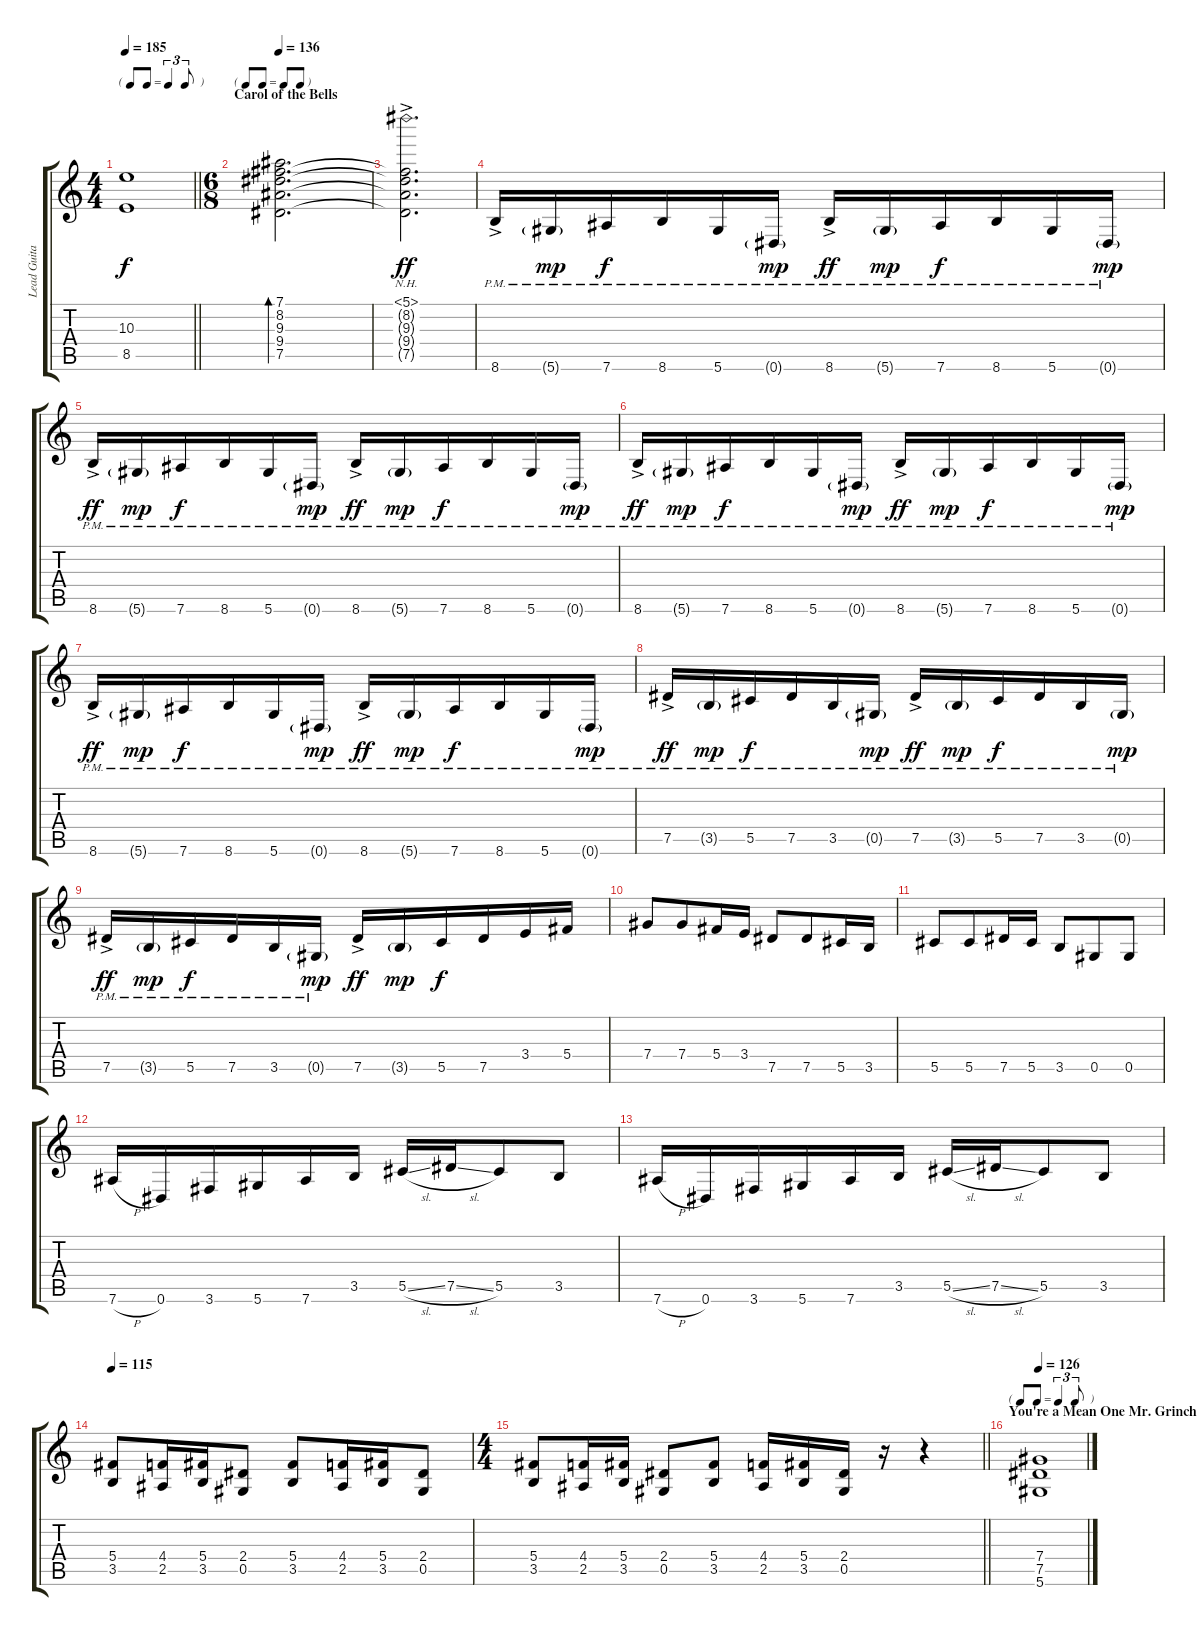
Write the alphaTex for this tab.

\track ("Lead Guitar 1" "Lead Guita") {instrument distortionguitar}
\staff {score tabs}
\tuning (Eb4 Bb3 Gb3 Db3 Ab2 Eb2) {hide}
\ts (4 4)
\tf triplet8th
\tempo 185
\clef g2
\barLineRight lightlight
\ks c
(10.3 8.5).1{dy f} |
\ts (6 8)
\tf none
\section ("" "Carol of the Bells")
\tempo 136
(7.1 8.2 9.3 9.4 7.5).2{d bd 480} |
(5.1{nh ac} 8.2{t} 9.3{t} 9.4{t} 7.5{t}).2{d dy ff} |
8.6{ac pm}.16{instrument distortionguitar} 5.6{g pm}.16{dy mp} 7.6{pm}.16{dy f} 8.6{pm}.16 5.6{pm}.16 0.6{g pm}.16{dy mp} 8.6{ac pm}.16{dy ff} 5.6{g pm}.16{dy mp} 7.6{pm}.16{dy f} 8.6{pm}.16 5.6{pm}.16 0.6{g pm}.16{dy mp} |
8.6{ac pm}.16{dy ff} 5.6{g pm}.16{dy mp} 7.6{pm}.16{dy f} 8.6{pm}.16 5.6{pm}.16 0.6{g pm}.16{dy mp} 8.6{ac pm}.16{dy ff} 5.6{g pm}.16{dy mp} 7.6{pm}.16{dy f} 8.6{pm}.16 5.6{pm}.16 0.6{g pm}.16{dy mp} |
8.6{ac pm}.16{dy ff} 5.6{g pm}.16{dy mp} 7.6{pm}.16{dy f} 8.6{pm}.16 5.6{pm}.16 0.6{g pm}.16{dy mp} 8.6{ac pm}.16{dy ff} 5.6{g pm}.16{dy mp} 7.6{pm}.16{dy f} 8.6{pm}.16 5.6{pm}.16 0.6{g pm}.16{dy mp} |
8.6{ac pm}.16{dy ff} 5.6{g pm}.16{dy mp} 7.6{pm}.16{dy f} 8.6{pm}.16 5.6{pm}.16 0.6{g pm}.16{dy mp} 8.6{ac pm}.16{dy ff} 5.6{g pm}.16{dy mp} 7.6{pm}.16{dy f} 8.6{pm}.16 5.6{pm}.16 0.6{g pm}.16{dy mp} |
7.5{ac pm}.16{dy ff} 3.5{g pm}.16{dy mp} 5.5{pm}.16{dy f} 7.5{pm}.16 3.5{pm}.16 0.5{g pm}.16{dy mp} 7.5{ac pm}.16{dy ff} 3.5{g pm}.16{dy mp} 5.5{pm}.16{dy f} 7.5{pm}.16 3.5{pm}.16 0.5{g pm}.16{dy mp} |
7.5{ac pm}.16{dy ff} 3.5{g pm}.16{dy mp} 5.5{pm}.16{dy f} 7.5{pm}.16 3.5{pm}.16 0.5{g pm}.16{dy mp} 7.5{ac}.16{dy ff} 3.5{g}.16{dy mp} 5.5.16{dy f} 7.5.16 3.4.16 5.4.16 |
7.4.8{instrument acousticguitarsteel} 7.4.8 5.4.16 3.4.16 7.5.8 7.5.8 5.5.16 3.5.16 |
5.5.8 5.5.8 7.5.16 5.5.16 3.5.8 0.5.8 0.5.8 |
7.6{h}.16 0.6.16 3.6.16 5.6.16 7.6.16 3.5.16 5.5{sl}.16 7.5{sl}.16 5.5.8 3.5.8 |
7.6{h}.16 0.6.16 3.6.16 5.6.16 7.6.16 3.5.16 5.5{sl}.16 7.5{sl}.16 5.5.8 3.5.8 |
\tempo 115
(5.4 3.5).8{instrument distortionguitar} (4.4 2.5).16 (5.4 3.5).16 (2.4 0.5).8 (5.4 3.5).8 (4.4 2.5).16 (5.4 3.5).16 (2.4 0.5).8 |
\ts (4 4)
\barLineRight lightlight
(5.4 3.5).8 (4.4 2.5).16 (5.4 3.5).16 (2.4 0.5).8 (5.4 3.5).8 (4.4 2.5).16 (5.4 3.5).16 (2.4 0.5).16 r.16 r.4 |
\tf triplet8th
\section ("" "You're a Mean One Mr. Grinch")
\tempo 126
(7.4 7.5 5.6).1
